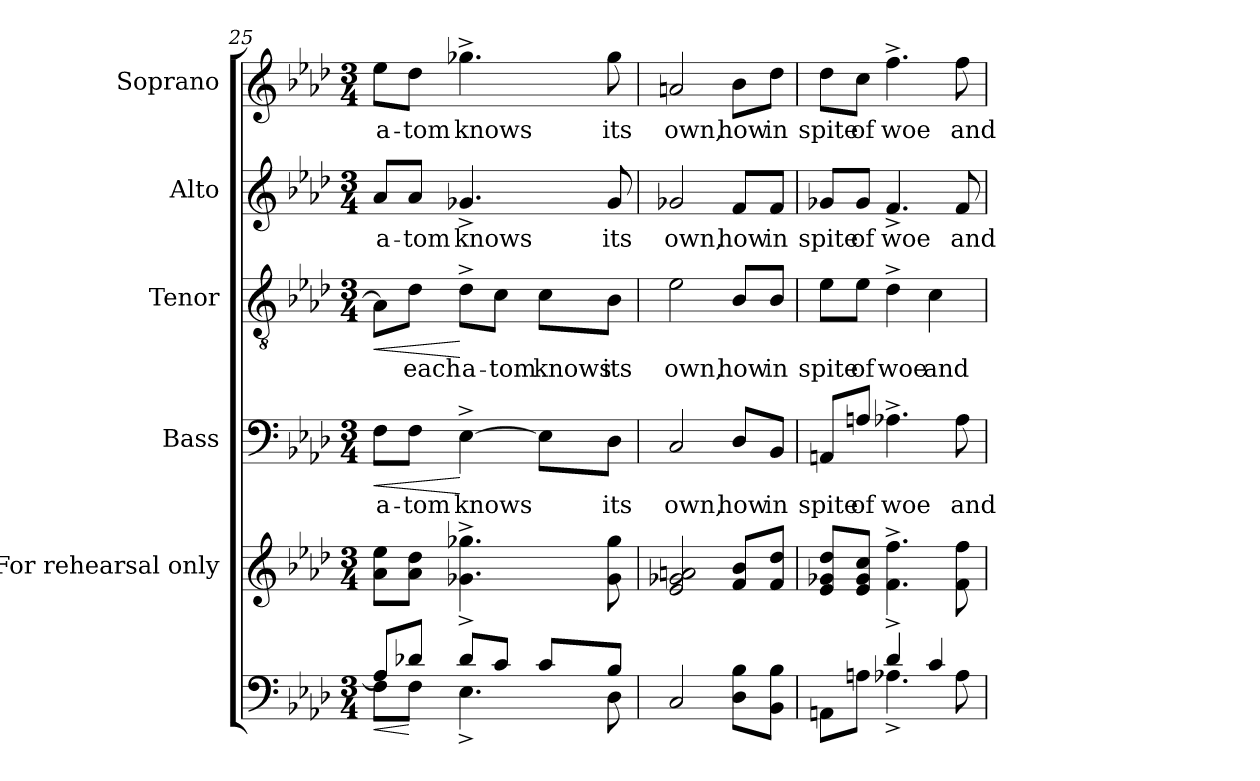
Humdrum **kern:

**kern	**dynam	**kern	**kern	**text	**dynam	**kern	**text	**dynam	**kern	**text	**kern	**text
*part6	*part6	*part5	*part4	*part4	*part4	*part3	*part3	*part3	*part2	*part2	*part1	*part1
*staff6	*staff6	*staff5	*staff4	*staff4	*staff4	*staff3	*staff3	*staff3	*staff2	*staff2	*staff1	*staff1
*	*	*I"For  rehearsal  only	*I"Bass	*	*	*I"Tenor	*	*	*I"Alto	*	*I"Soprano	*
*	*	*	*I'B	*	*	*I'T	*	*	*I'A	*	*I'S	*
*clefF4	*	*clefG2	*clefF4	*	*	*clefGv2	*	*	*clefG2	*	*clefG2	*
*	*	*	*	*	*	*ITrd7c12	*	*	*	*	*	*
*k[b-e-a-d-]	*	*k[b-e-a-d-]	*k[b-e-a-d-]	*	*	*k[b-e-a-d-]	*	*	*k[b-e-a-d-]	*	*k[b-e-a-d-]	*
*A-:	*	*A-:	*A-:	*	*	*A-:	*	*	*A-:	*	*A-:	*
*M3/4	*	*M3/4	*M3/4	*	*	*M3/4	*	*	*M3/4	*	*M3/4	*
=25	=25	=25	=25	=25	=25	=25	=25	=25	=25	=25	=25	=25
!	!LO:HP:b	!	!	!	!	!	!	!	!	!	!	!
*^	*	*	*	*	*	*	*	*	*	*	*	*
!	!	!	!	!	!LO:LY:b:color=#000000	!LO:HP:b	!	!	!LO:HP:b	!	!	!	!
!	!	!	!	!	!	!	!	!	!	!	!LO:LY:b:color=#000000	!	!
!	!	!	!	!	!	!	!	!	!	!	!	!	!LO:LY:b:color=#000000
8A-i/L]	8Fi\L	<	8a-i\ 8ee-iL	8Fi\L	a-	<	8AA-i\L]	.	<	8a-i/L	a-	8ee-i\L	a-
!	!	!	!	!	!LO:LY:b:color=#000000	!	!	!	!	!	!	!	!
!	!	!	!	!	!	!	!	!LO:LY:b:color=#000000	!	!	!	!	!
!	!	!	!	!	!	!	!	!	!	!	!LO:LY:b:color=#000000	!	!
!	!	!	!	!	!	!	!	!	!	!	!	!	!LO:LY:b:color=#000000
8d-Xi/J	8Fi\J	[	8a-i\ 8dd-iJ	8Fi\J	-tom	.	8D-i\J	each	.	8a-i/J	-tom	8dd-i\J	-tom
!	!	!	!	!	!LO:LY:b:color=#000000	!	!	!	!	!	!	!	!
!	!	!	!	!	!	!	!	!LO:LY:b:color=#000000	!	!	!	!	!
!	!	!	!	!	!	!	!	!	!	!	!LO:LY:b:color=#000000	!	!
!	!	!	!	!	!	!	!	!	!	!	!	!	!LO:LY:b:color=#000000
8d-^i/L	4.E-^i\	.	4.g-Xi\^ 4.gg-Xi^	[4E-^i\	knows	[	8D-^i\L	a-	[	4.g-X^i/	knows	4.gg-X^i\	knows
!	!	!	!	!	!	!	!	!LO:LY:b:color=#000000	!	!	!	!	!
8ci/J	.	.	.	.	.	.	8Ci\J	-tom	.	.	.	.	.
!	!	!	!	!	!	!	!	!LO:LY:b:color=#000000	!	!	!	!	!
8ci/L	.	.	.	8E-i\L]	.	.	8Ci\L	knows	.	.	.	.	.
!	!	!	!	!	!LO:LY:b:color=#000000	!	!	!	!	!	!	!	!
!	!	!	!	!	!	!	!	!LO:LY:b:color=#000000	!	!	!	!	!
!	!	!	!	!	!	!	!	!	!	!	!LO:LY:b:color=#000000	!	!
!	!	!	!	!	!	!	!	!	!	!	!	!	!LO:LY:b:color=#000000
8B-i/J	8D-i\	.	8g-i\ 8gg-i	8D-i\J	its	.	8BB-i\J	its	.	8g-i/	its	8gg-i\	its
*v	*v	*	*	*	*	*	*	*	*	*	*	*	*
!!LO:PB:g=z
=26	=26	=26	=26	=26	=26	=26	=26	=26	=26	=26	=26	=26
*^	*	*	*	*	*	*	*	*	*	*	*	*
!	!	!	!	!	!LO:LY:b:color=#000000	!	!	!	!	!	!	!	!
*v	*v	*	*	*	*	*	*	*	*	*	*	*	*
*^	*	*	*	*	*	*	*	*	*	*	*	*
!	!	!	!	!	!	!	!	!LO:LY:b:color=#000000	!	!	!	!	!
*v	*v	*	*	*	*	*	*	*	*	*	*	*	*
*^	*	*	*	*	*	*	*	*	*	*	*	*
!	!	!	!	!	!	!	!	!	!	!	!LO:LY:b:color=#000000	!	!
*v	*v	*	*	*	*	*	*	*	*	*	*	*	*
*^	*	*	*	*	*	*	*	*	*	*	*	*
!	!	!	!	!	!	!	!	!	!	!	!	!	!LO:LY:b:color=#000000
*v	*v	*	*	*	*	*	*	*	*	*	*	*	*
2Ci/	.	2e-i/ 2g-Xi 2ani	2Ci/	own,	.	2E-i\	own,	.	2g-Xi/	own,	2ani/	own,
!	!	!	!	!LO:LY:b:color=#000000	!	!	!	!	!	!	!	!
!	!	!	!	!	!	!	!LO:LY:b:color=#000000	!	!	!	!	!
!	!	!	!	!	!	!	!	!	!	!LO:LY:b:color=#000000	!	!
!	!	!	!	!	!	!	!	!	!	!	!	!LO:LY:b:color=#000000
8D-i\ 8B-iL	.	8fi/ 8b-iL	8D-i/L	how	.	8BB-i/L	how	.	8fi/L	how	8b-i\L	how
!	!	!	!	!LO:LY:b:color=#000000	!	!	!	!	!	!	!	!
!	!	!	!	!	!	!	!LO:LY:b:color=#000000	!	!	!	!	!
!	!	!	!	!	!	!	!	!	!	!LO:LY:b:color=#000000	!	!
!	!	!	!	!	!	!	!	!	!	!	!	!LO:LY:b:color=#000000
8BB-i\ 8B-iJ	.	8fi/ 8dd-iJ	8BB-i/J	in	.	8BB-i/J	in	.	8fi/J	in	8dd-i\J	in
=27	=27	=27	=27	=27	=27	=27	=27	=27	=27	=27	=27	=27
*^	*	*	*	*	*	*	*	*	*	*	*	*
!	!	!	!	!	!LO:LY:b:color=#000000	!	!	!	!	!	!	!	!
!	!	!	!	!	!	!	!	!LO:LY:b:color=#000000	!	!	!	!	!
!	!	!	!	!	!	!	!	!	!	!	!LO:LY:b:color=#000000	!	!
!	!	!	!	!	!	!	!	!	!	!	!	!	!LO:LY:b:color=#000000
8AAni\L	4ryy	.	8e-i/ 8g-Xi 8dd-iL	8AAni/L	spite	.	8E-i\L	spite	.	8g-Xi/L	spite	8dd-i\L	spite
!	!	!	!	!	!LO:LY:b:color=#000000	!	!	!	!	!	!	!	!
!	!	!	!	!	!	!	!	!LO:LY:b:color=#000000	!	!	!	!	!
!	!	!	!	!	!	!	!	!	!	!	!LO:LY:b:color=#000000	!	!
!	!	!	!	!	!	!	!	!	!	!	!	!	!LO:LY:b:color=#000000
8Ani\J	.	.	8e-i/ 8g-i 8cciJ	8Ani/J	of	.	8E-i\J	of	.	8g-i/J	of	8cci\J	of
!	!	!	!	!	!LO:LY:b:color=#000000	!	!	!	!	!	!	!	!
!	!	!	!	!	!	!	!	!LO:LY:b:color=#000000	!	!	!	!	!
!	!	!	!	!	!	!	!	!	!	!	!LO:LY:b:color=#000000	!	!
!	!	!	!	!	!	!	!	!	!	!	!	!	!LO:LY:b:color=#000000
4d-^i/	4.A-X^i\	.	4.fi\^ 4.ffi^	4.A-X^i\	woe	.	4D-^i\	woe	.	4.f^i/	woe	4.ff^i\	woe
!	!	!	!	!	!	!	!	!LO:LY:b:color=#000000	!	!	!	!	!
4ci/	.	.	.	.	.	.	4Ci\	and	.	.	.	.	.
!	!	!	!	!	!LO:LY:b:color=#000000	!	!	!	!	!	!	!	!
!	!	!	!	!	!	!	!	!	!	!	!LO:LY:b:color=#000000	!	!
!	!	!	!	!	!	!	!	!	!	!	!	!	!LO:LY:b:color=#000000
.	8A-i\	.	8fi\ 8ffi	8A-i\	and	.	.	.	.	8fi/	and	8ffi\	and
*v	*v	*	*	*	*	*	*	*	*	*	*	*	*
=	=	=	=	=	=	=	=	=	=	=	=	=
*-	*-	*-	*-	*-	*-	*-	*-	*-	*-	*-	*-	*-
